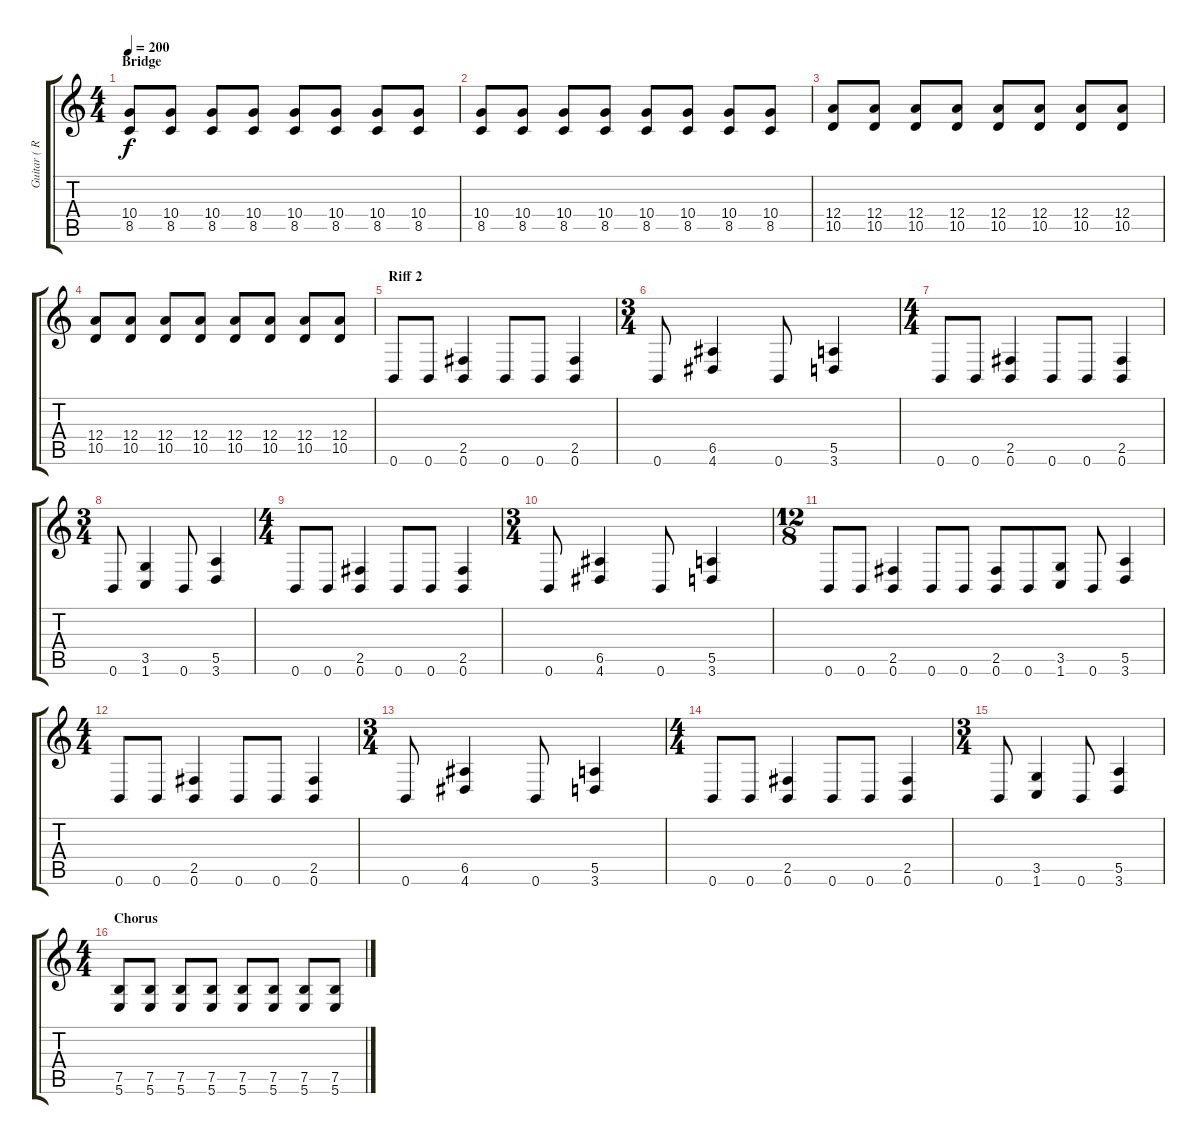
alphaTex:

\track ("Guitar ( Rune )" "Guitar ( R") {instrument distortionguitar}
\staff {score tabs}
\tuning (B3 Gb3 D3 A2 E2 B1) {hide}
\ts (4 4)
\section ("" "Bridge")
\tempo 200
\clef g2
\ks c
(10.4 8.5).8{dy f} (10.4 8.5).8 (10.4 8.5).8 (10.4 8.5).8 (10.4 8.5).8 (10.4 8.5).8 (10.4 8.5).8 (10.4 8.5).8 |
(10.4 8.5).8 (10.4 8.5).8 (10.4 8.5).8 (10.4 8.5).8 (10.4 8.5).8 (10.4 8.5).8 (10.4 8.5).8 (10.4 8.5).8 |
(12.4 10.5).8 (12.4 10.5).8 (12.4 10.5).8 (12.4 10.5).8 (12.4 10.5).8 (12.4 10.5).8 (12.4 10.5).8 (12.4 10.5).8 |
(12.4 10.5).8 (12.4 10.5).8 (12.4 10.5).8 (12.4 10.5).8 (12.4 10.5).8 (12.4 10.5).8 (12.4 10.5).8 (12.4 10.5).8 |
\section ("" "Riff 2")
0.6.8 0.6.8 (2.5 0.6).4 0.6.8 0.6.8 (2.5 0.6).4 |
\ts (3 4)
0.6.8 (6.5 4.6).4 0.6.8 (5.5 3.6).4 |
\ts (4 4)
0.6.8 0.6.8 (2.5 0.6).4 0.6.8 0.6.8 (2.5 0.6).4 |
\ts (3 4)
0.6.8 (3.5 1.6).4 0.6.8 (5.5 3.6).4 |
\ts (4 4)
0.6.8 0.6.8 (2.5 0.6).4 0.6.8 0.6.8 (2.5 0.6).4 |
\ts (3 4)
0.6.8 (6.5 4.6).4 0.6.8 (5.5 3.6).4 |
\ts (12 8)
0.6.8 0.6.8 (2.5 0.6).4 0.6.8 0.6.8 (2.5 0.6).8 0.6.8 (3.5 1.6).8 0.6.8 (5.5 3.6).4 |
\ts (4 4)
0.6.8 0.6.8 (2.5 0.6).4 0.6.8 0.6.8 (2.5 0.6).4 |
\ts (3 4)
0.6.8 (6.5 4.6).4 0.6.8 (5.5 3.6).4 |
\ts (4 4)
0.6.8 0.6.8 (2.5 0.6).4 0.6.8 0.6.8 (2.5 0.6).4 |
\ts (3 4)
0.6.8 (3.5 1.6).4 0.6.8 (5.5 3.6).4 |
\ts (4 4)
\section ("" "Chorus")
(7.5 5.6).8 (7.5 5.6).8 (7.5 5.6).8 (7.5 5.6).8 (7.5 5.6).8 (7.5 5.6).8 (7.5 5.6).8 (7.5 5.6).8
